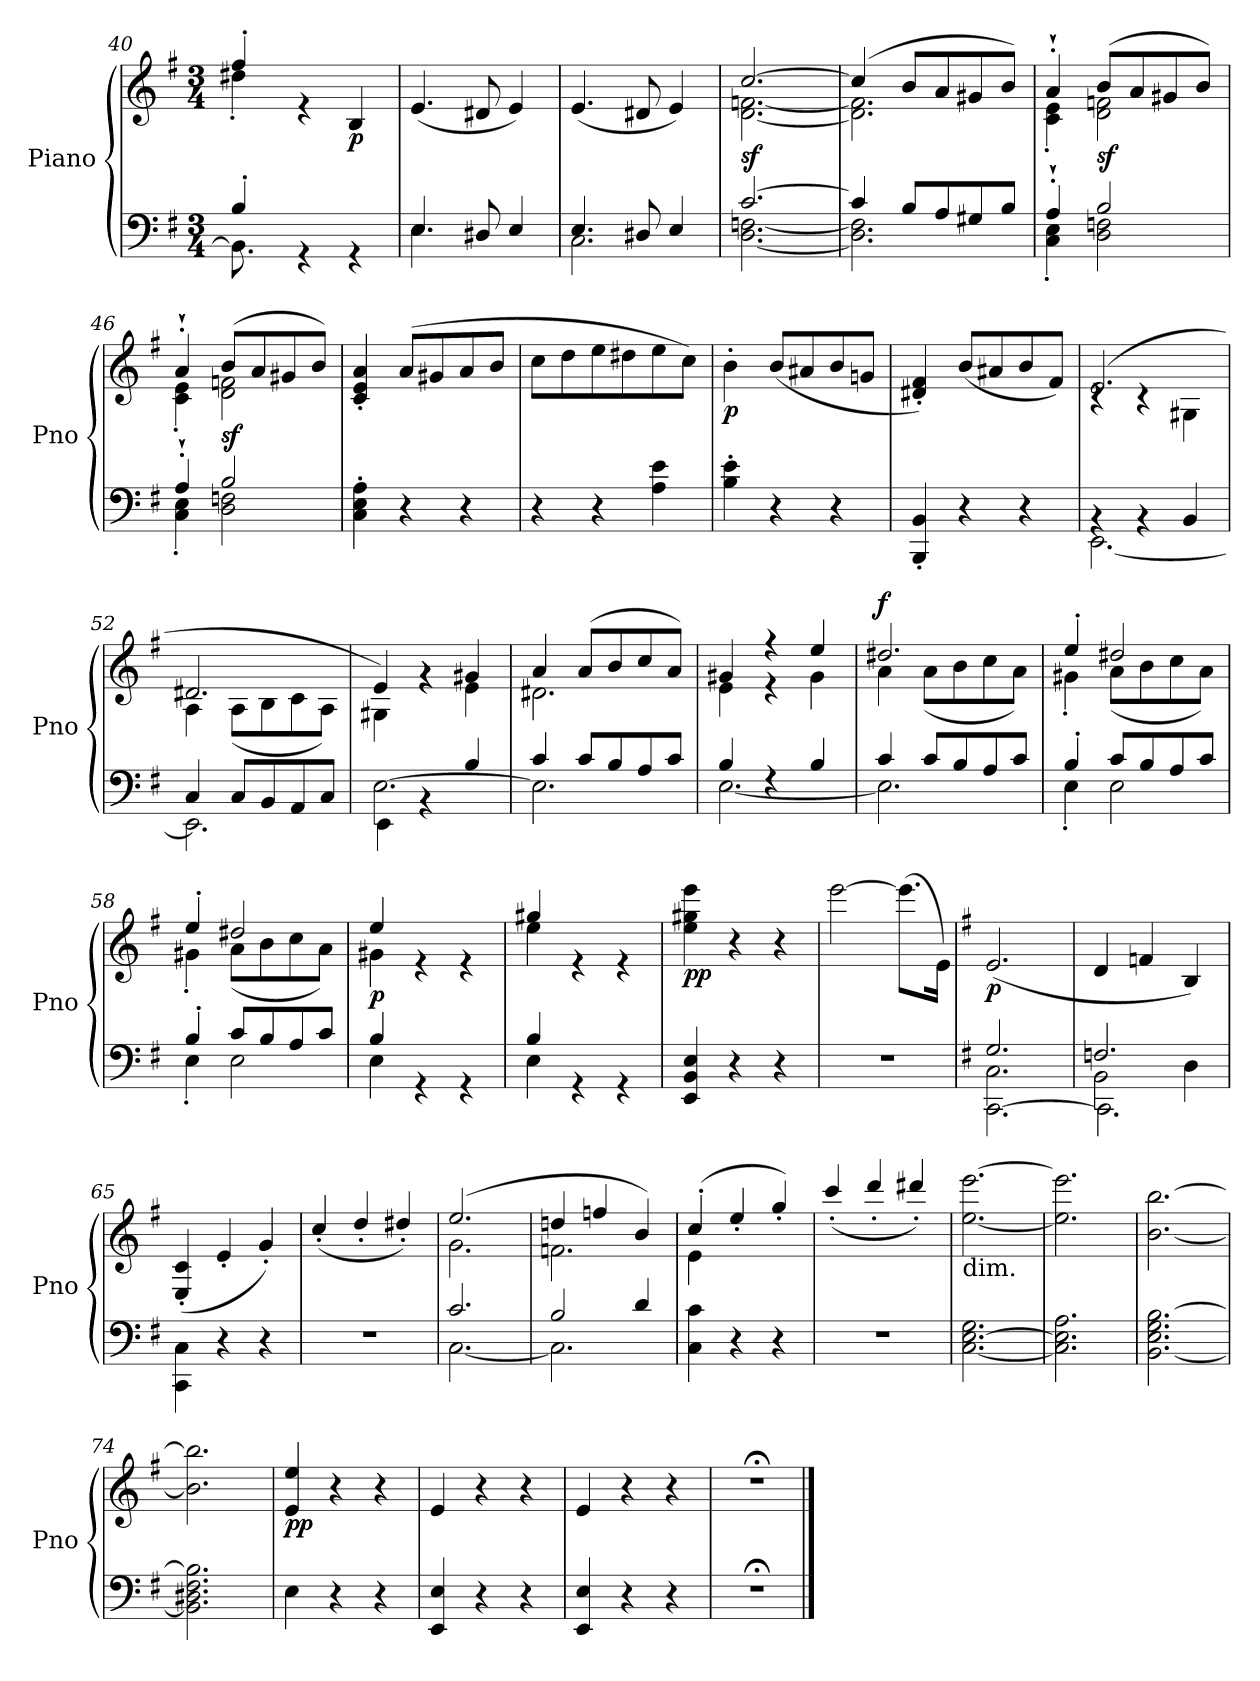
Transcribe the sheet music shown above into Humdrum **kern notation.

**kern	**kern	**dynam
*part1	*part1	*part1
*staff2	*staff1	*staff1/2
*I"Piano	*	*
*I'Pno	*	*
*clefF4	*clefG2	*
*k[f#]	*k[f#]	*
*M3/4	*M3/4	*
=40	=40	=40
*^	*	*
*	*Xtuplet	*	*
*	*	*^	*
4B'/	12.BB\]	4ff#'/	4dd#X'\	.
.	12.ryy	.	.	.
4rGG	2ryy	4re	2ryy	.
!	!	!	!	!LO:DY:b
4rGG	.	4B/	.	p
*	*	*v	*v	*
=41	=41	=41	=41
4.E/	4.E\	(4.e/	.
8D#X/	4.ryy	8d#X/	.
4E/	.	4e/)	.
=42	=42	=42	=42
!	!	!	!LO:DY:b
4.E/	2.C\	(4.e/	other-dynamics
8D#X/	.	8d#X/	.
4E/	.	4e/)	.
=43	=43	=43	=43
*	*	*^	*
!	!	!	!	!LO:DY:b
[2.c/	[2.D\ [2.Fn\	[2.cc/	[2.d\ [2.fn\	sf
=44	=44	=44	=44	=44
4c/]	2.D\] 2.F\]	(4cc/]	2.d\] 2.f\]	.
8B/L	.	8b/L	.	.
8A/	.	8a/	.	.
8G#X/	.	8g#X/	.	.
8B/J	.	8b/J)	.	.
=45	=45	=45	=45	=45
4A`'/	4C\' 4E\'	4a`'/	4c\' 4e\'	.
!	!	!	!	!LO:DY:b
2B/	2D\ 2Fn\	(>8b/L	2d\ 2fn\	sf
.	.	8a/	.	.
.	.	8g#X/	.	.
.	.	8b/J)	.	.
=46	=46	=46	=46	=46
4A`'/	4C\' 4E\'	4a`'/	4c\' 4e\'	.
!	!	!	!	!LO:DY:b
2B/	2D\ 2Fn\	(>8b/L	2d\ 2fn\	sf
.	.	8a/	.	.
.	.	8g#X/	.	.
.	.	8b/J)	.	.
*v	*v	*	*	*
*	*v	*v	*
!!LO:PB:g=z
=47	=47	=47
!	!	!LO:DY:b
4C\' 4E\' 4A\'	4c/' 4e/' 4a/'	other-dynamics
4r	(8a/L	.
.	8g#X/	.
4r	8a/	.
.	8b/J	.
=48	=48	=48
4r	8cc\L	.
.	8dd\	.
4r	8ee\	.
.	8dd#X\	.
4A\ 4e\	8ee\	.
.	8cc\J)	.
=49	=49	=49
!	!	!LO:DY:b
4B\' 4e\'	4b'\	p
4r	(8b/L	.
.	8a#X/	.
4r	8b/	.
.	8gn/J	.
=50	=50	=50
4BBB/' 4BB/'	4d#X/' 4f#/')	.
4r	(8b/L	.
.	8a#X/	.
4r	8b/	.
.	8f#/J)	.
=51	=51	=51
*^	*^	*
!	!	!	!	!LO:DY:b
4rBB	[2.EE\	(2.e/	4rc	other-dynamics
4rBB	.	.	4rc	.
4BB/	.	.	4G#X\	.
=52	=52	=52	=52	=52
4C/	2.EE\]	2.d#X/	4A\	.
8C/L	.	.	(8A\L	.
8BB/	.	.	8B\	.
8AA/	.	.	8c\	.
8C/J	.	.	8A\J)	.
=53	=53	=53	=53	=53
[2.E\	4EE\	4e/)	4G#X\	.
.	4rBB	4rg	4rg	.
.	4B/	4g#X/	4e\	.
!!LO:LB:g=z	!!
=54	=54	=54	=54	=54
2.E\]	4c/	4a/	2.d#X\	.
.	8c/L	(8a/L	.	.
.	8B/	8b/	.	.
.	8A/	8cc/	.	.
.	8c/J	8a/J)	.	.
=55	=55	=55	=55	=55
4B/	[2.E\	4g#X/	4e\	.
4rF	.	4r	4r	.
4B/	.	4ee/	4g#\	.
=56	=56	=56	=56	=56
!	!	!	!	!LO:DY:a
4c/	2.E\]	2.dd#X/	4a\	f
8c/L	.	.	(8a\L	.
8B/	.	.	8b\	.
8A/	.	.	8cc\	.
8c/J	.	.	8a\J)	.
=57	=57	=57	=57	=57
4B'/	4E'\	4ee'/	4g#X'\	.
!	!	!	!	!LO:DY:b=2
!	!	!	!	!LO:DY:n=1:a
8c/L	2E\	2dd#X/	(8a\L	sf sf
8B/	.	.	8b\	.
8A/	.	.	8cc\	.
8c/J	.	.	8a\J)	.
=58	=58	=58	=58	=58
4B'/	4E'\	4ee'/	4g#X'\	.
!	!	!	!	!LO:DY:b=2
!	!	!	!	!LO:DY:n=1:a
8c/L	2E\	2dd#X/	(8a\L	sf sf
8B/	.	.	8b\	.
8A/	.	.	8cc\	.
8c/J	.	.	8a\J)	.
=59	=59	=59	=59	=59
!	!	!	!	!LO:DY:b
4B/	4E\	4ee/	4g#X\	p
4rGG	2ryy	4re	2ryy	.
4rGG	.	4re	.	.
=60	=60	=60	=60	=60
4B/	4E\	4gg#X/	4ee\	.
4rGG	2ryy	4re	2ryy	.
4rGG	.	4re	.	.
*v	*v	*	*	*
*	*v	*v	*
=61	=61	=61
!	!	!LO:DY:b
4EE/ 4BB/ 4E/	4ee\ 4gg#X\ 4eee\	pp
4r	4r	.
4r	4r	.
=62	=62	=62
!	!	!LO:DY:b
2.r	[2eee\	other-dynamics
.	(8.eee\L]	.
.	16e\Jk)	.
!!LO:LB:g=z
=63	=63	=63
*k[f#]	*k[f#]	*
*^	*	*
*	*^	*	*
!	!	!	!	!LO:DY:b
2.G/	2.C\	[2.CC\	(2.e/	p
=64	=64	=64	=64	=64
2.Fn/	2BB\	2.CC\]	4d/	.
.	.	.	4fn/	.
.	4D\	.	4B/)	.
*v	*v	*v	*	*
=65	=65	=65
4CC\ 4C\	(>4E/' 4c/'	.
4r	4e'/	.
4r	4g'/)	.
=66	=66	=66
2.r	(>4cc'/	.
.	4dd'/	.
.	4dd#X'/)	.
=67	=67	=67
*^	*^	*
2.c/	[2.C\	(2.ee/	2.g\	.
=68	=68	=68	=68	=68
2B/	2.C\]	4ddn/	2.fn\	.
.	.	4ffn/	.	.
4d/	.	4b/)	.	.
*v	*v	*	*	*
=69	=69	=69	=69
4C\ 4c\	(>4cc'/	4e\	.
4r	4ee'/	2ryy	.
4r	4gg'/)	.	.
*	*v	*v	*
=70	=70	=70
2.r	(>4ccc'/	.
.	4ddd'/	.
.	4ddd#X'/)	.
!!LO:LB:g=z
=71	=71	=71
!	!LO:TX:b:t=dim.	!
[2.C\ [2.E\ 2.G\	[2.ee\ [2.eee\	.
=72	=72	=72
2.C\] 2.E\] 2.A\	2.ee\] 2.eee\]	.
=73	=73	=73
[2.BB\ 2.E\ 2.G\ [2.B\	[2.b\ [2.bb\	.
=74	=74	=74
2.BB\] 2.D#X\ 2.F#\ 2.B\]	2.b\] 2.bb\]	.
=75	=75	=75
!	!	!LO:DY:b
4E\	4e/ 4ee/	pp
4r	4r	.
4r	4r	.
=76	=76	=76
4EE/ 4E/	4e/	.
4r	4r	.
4r	4r	.
=77	=77	=77
4EE/ 4E/	4e/	.
4r	4r	.
4r	4r	.
=78	=78	=78
2.r;<	2.r;<	.
==	==	==
*-	*-	*-
